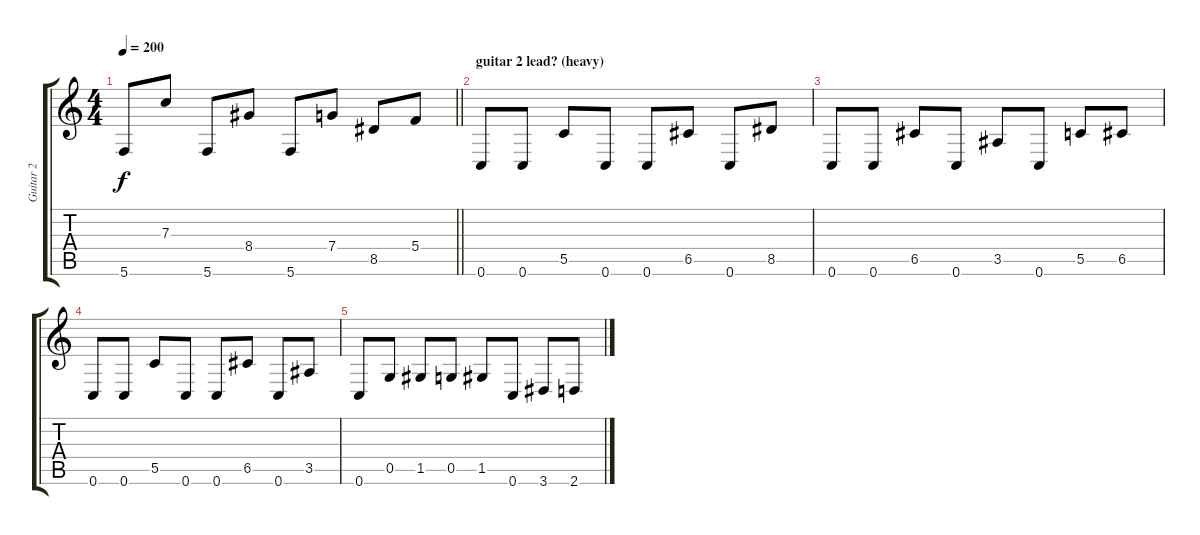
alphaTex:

\track ("Guitar 2" "Guitar 2") {instrument distortionguitar}
\staff {score tabs}
\tuning (D4 A3 F3 C3 G2 C2) {hide}
\ts (4 4)
\tempo 200
\clef g2
\barLineRight lightlight
\ks c
5.6.8{dy f} 7.3.8 5.6.8 8.4.8 5.6.8 7.4.8 8.5.8 5.4.8 |
\section ("" "guitar 2 lead? (heavy)")
0.6.8 0.6.8 5.5.8 0.6.8 0.6.8 6.5.8 0.6.8 8.5.8 |
0.6.8 0.6.8 6.5.8 0.6.8 3.5.8 0.6.8 5.5.8 6.5.8 |
0.6.8 0.6.8 5.5.8 0.6.8 0.6.8 6.5.8 0.6.8 3.5.8 |
0.6.8 0.5.8 1.5.8 0.5.8 1.5.8 0.6.8 3.6.8 2.6.8
